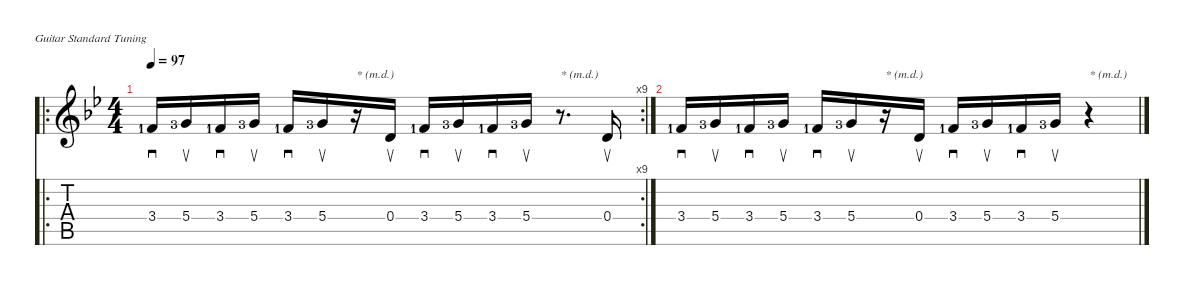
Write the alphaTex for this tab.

\defaultSystemsLayout 4
\hideDynamics
\bracketExtendMode nobrackets
\singleTrackTrackNamePolicy hidden
\multiTrackTrackNamePolicy hidden
\firstSystemTrackNameOrientation horizontal
\otherSystemsTrackNameOrientation horizontal
\track ("Gtr. overdrive" "E-Gt") {instrument overdrivenguitar}
\staff {score tabs}
\tuning (E4 B3 G3 D3 A2 E2)
\ro
\rc 9
\ts (4 4)
\tempo 97
\clef g2
\ks gminor
3.4{lf 2}.16{sd dy mf instrument overdrivenguitar} 5.4{lf 4}.16{su} 3.4{lf 2}.16{sd} 5.4{lf 4}.16{su} 3.4{lf 2}.16{sd} 5.4{lf 4}.16{su} r.16{txt "* (m.d.)"} 0.4.16{su} 3.4{lf 2}.16{sd} 5.4{lf 4}.16{su} 3.4{lf 2}.16{sd} 5.4{lf 4}.16{su} r.8{d txt "* (m.d.)"} 0.4.16{su} |
3.4{lf 2}.16{sd} 5.4{lf 4}.16{su} 3.4{lf 2}.16{sd} 5.4{lf 4}.16{su} 3.4{lf 2}.16{sd} 5.4{lf 4}.16{su} r.16{txt "* (m.d.)"} 0.4.16{su} 3.4{lf 2}.16{sd} 5.4{lf 4}.16{su} 3.4{lf 2}.16{sd} 5.4{lf 4}.16{su} r.4{txt "* (m.d.)"}
